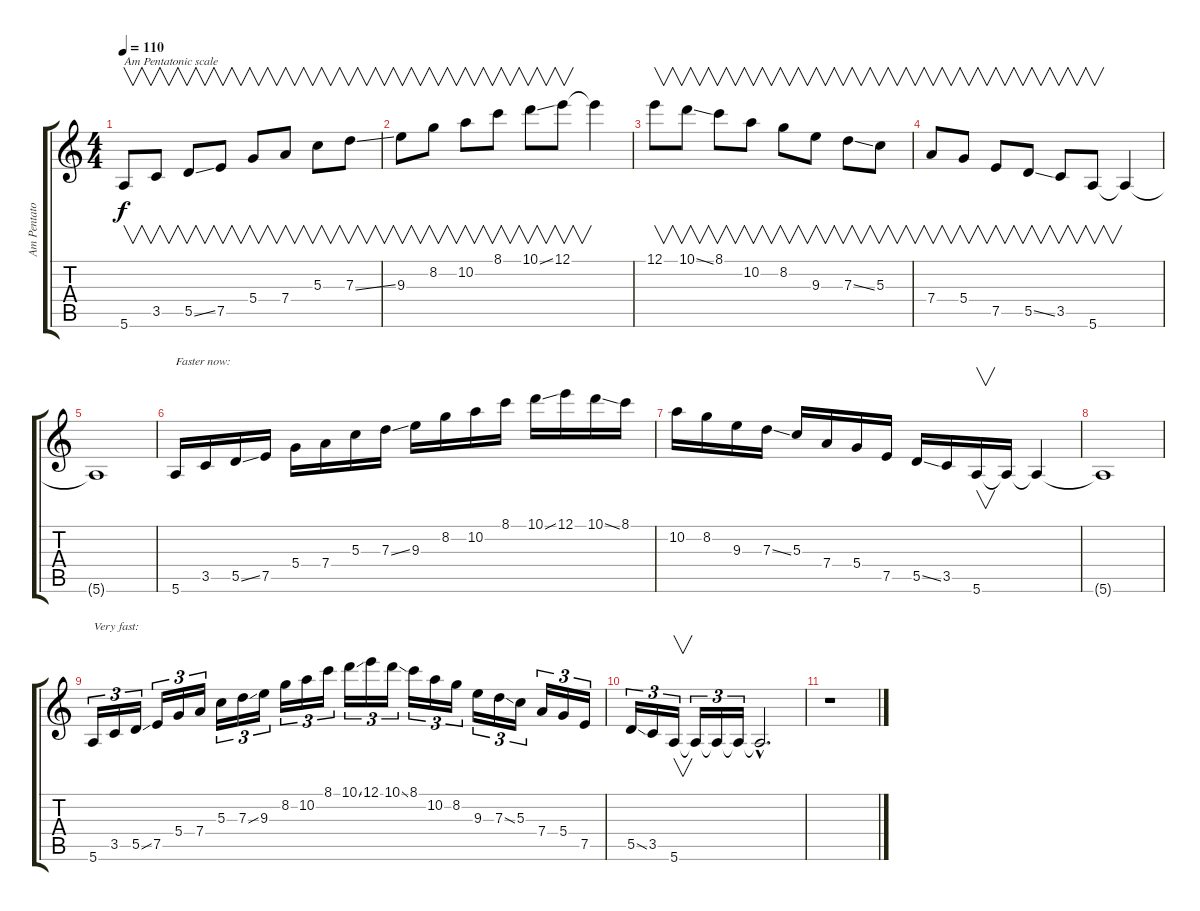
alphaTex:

\track ("Am Pentatonic scale" "Am Pentato") {instrument distortionguitar}
\staff {score tabs}
\tuning (E4 B3 G3 D3 A2 E2) {hide}
\ts (4 4)
\tempo 110
\clef g2
\ks c
5.6.8{v txt "Am Pentatonic scale" dy f instrument distortionguitar} 3.5.8{v} 5.5{ss}.8{v} 7.5.8{v} 5.4.8{v} 7.4.8{v} 5.3.8{v} 7.3{ss}.8{v} |
9.3.8{v} 8.2.8{v} 10.2.8{v} 8.1.8{v} 10.1{ss}.8{v} 12.1.8{v} 12.1{t}.4 |
12.1.8{v} 10.1{ss}.8{v} 8.1.8{v} 10.2.8{v} 8.2.8{v} 9.3.8{v} 7.3{ss}.8{v} 5.3.8{v} |
7.4.8{v} 5.4.8{v} 7.5.8{v} 5.5{ss}.8{v} 3.5.8{v} 5.6.8{v} 5.6{t}.4 |
5.6{t}.1 |
5.6.16{txt "Faster now:"} 3.5.16 5.5{ss}.16 7.5.16 5.4.16 7.4.16 5.3.16 7.3{ss}.16 9.3.16 8.2.16 10.2.16 8.1.16 10.1{ss}.16 12.1.16 10.1{ss}.16 8.1.16 |
10.2.16 8.2.16 9.3.16 7.3{ss}.16 5.3.16 7.4.16 5.4.16 7.5.16 5.5{ss}.16 3.5.16 5.6.16{v} 5.6{t}.16 5.6{t}.4 |
5.6{t}.1 |
5.6.16{tu (3 2) txt "Very fast:"} 3.5.16{tu (3 2)} 5.5{ss}.16{tu (3 2)} 7.5.16{tu (3 2)} 5.4.16{tu (3 2)} 7.4.16{tu (3 2)} 5.3.16{tu (3 2)} 7.3{ss}.16{tu (3 2)} 9.3.16{tu (3 2)} 8.2.16{tu (3 2)} 10.2.16{tu (3 2)} 8.1.16{tu (3 2)} 10.1{ss}.16{tu (3 2)} 12.1.16{tu (3 2)} 10.1{ss}.16{tu (3 2)} 8.1.16{tu (3 2)} 10.2.16{tu (3 2)} 8.2.16{tu (3 2)} 9.3.16{tu (3 2)} 7.3{ss}.16{tu (3 2)} 5.3.16{tu (3 2)} 7.4.16{tu (3 2)} 5.4.16{tu (3 2)} 7.5.16{tu (3 2)} |
5.5{ss}.16{tu (3 2)} 3.5.16{tu (3 2)} 5.6.16{v tu (3 2)} 5.6{t}.16{tu (3 2)} 5.6{t}.16{tu (3 2)} 5.6{t}.16{tu (3 2)} 5.6{hac t}.2{d} |
r.1
